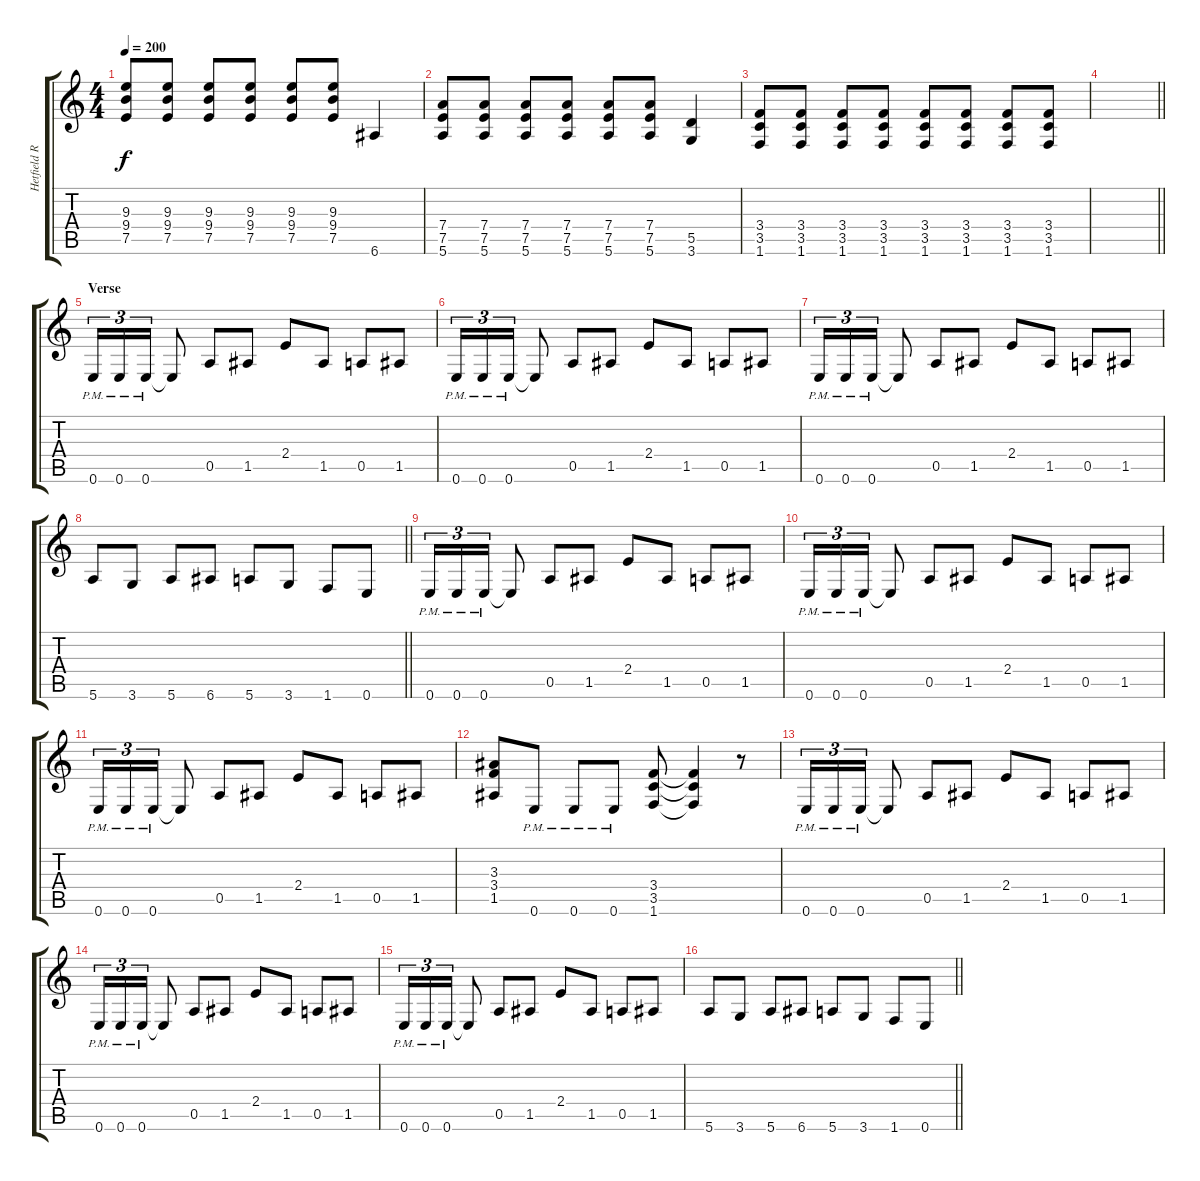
\track ("Hetfield Rythem" "Hetfield R") {instrument distortionguitar}
\staff {score tabs}
\tuning (E4 B3 G3 D3 A2 E2) {hide}
\ts (4 4)
\tempo 200
\clef g2
\ks c
(9.3 9.4 7.5).8{dy f} (9.3 9.4 7.5).8 (9.3 9.4 7.5).8 (9.3 9.4 7.5).8 (9.3 9.4 7.5).8 (9.3 9.4 7.5).8 6.6.4 |
(7.4 7.5 5.6).8 (7.4 7.5 5.6).8 (7.4 7.5 5.6).8 (7.4 7.5 5.6).8 (7.4 7.5 5.6).8 (7.4 7.5 5.6).8 (5.5 3.6).4 |
(3.4 3.5 1.6).8 (3.4 3.5 1.6).8 (3.4 3.5 1.6).8 (3.4 3.5 1.6).8 (3.4 3.5 1.6).8 (3.4 3.5 1.6).8 (3.4 3.5 1.6).8 (3.4 3.5 1.6).8 |
\barLineRight lightlight
|
\section ("" "Verse")
0.6{pm}.16{tu (3 2)} 0.6{pm}.16{tu (3 2)} 0.6{pm}.16{tu (3 2)} 0.6{t}.8 0.5.8 1.5.8 2.4.8 1.5.8 0.5.8 1.5.8 |
0.6{pm}.16{tu (3 2)} 0.6{pm}.16{tu (3 2)} 0.6{pm}.16{tu (3 2)} 0.6{t}.8 0.5.8 1.5.8 2.4.8 1.5.8 0.5.8 1.5.8 |
0.6{pm}.16{tu (3 2)} 0.6{pm}.16{tu (3 2)} 0.6{pm}.16{tu (3 2)} 0.6{t}.8 0.5.8 1.5.8 2.4.8 1.5.8 0.5.8 1.5.8 |
\barLineRight lightlight
5.6.8 3.6.8 5.6.8 6.6.8 5.6.8 3.6.8 1.6.8 0.6.8 |
0.6{pm}.16{tu (3 2)} 0.6{pm}.16{tu (3 2)} 0.6{pm}.16{tu (3 2)} 0.6{t}.8 0.5.8 1.5.8 2.4.8 1.5.8 0.5.8 1.5.8 |
0.6{pm}.16{tu (3 2)} 0.6{pm}.16{tu (3 2)} 0.6{pm}.16{tu (3 2)} 0.6{t}.8 0.5.8 1.5.8 2.4.8 1.5.8 0.5.8 1.5.8 |
0.6{pm}.16{tu (3 2)} 0.6{pm}.16{tu (3 2)} 0.6{pm}.16{tu (3 2)} 0.6{t}.8 0.5.8 1.5.8 2.4.8 1.5.8 0.5.8 1.5.8 |
(3.3 3.4 1.5).8 0.6{pm}.8 0.6{pm}.8 0.6{pm}.8 (3.4 3.5 1.6).8 (3.4{t} 3.5{t} 1.6{t}).4 r.8 |
0.6{pm}.16{tu (3 2)} 0.6{pm}.16{tu (3 2)} 0.6{pm}.16{tu (3 2)} 0.6{t}.8 0.5.8 1.5.8 2.4.8 1.5.8 0.5.8 1.5.8 |
0.6{pm}.16{tu (3 2)} 0.6{pm}.16{tu (3 2)} 0.6{pm}.16{tu (3 2)} 0.6{t}.8 0.5.8 1.5.8 2.4.8 1.5.8 0.5.8 1.5.8 |
0.6{pm}.16{tu (3 2)} 0.6{pm}.16{tu (3 2)} 0.6{pm}.16{tu (3 2)} 0.6{t}.8 0.5.8 1.5.8 2.4.8 1.5.8 0.5.8 1.5.8 |
\barLineRight lightlight
5.6.8 3.6.8 5.6.8 6.6.8 5.6.8 3.6.8 1.6.8 0.6.8
